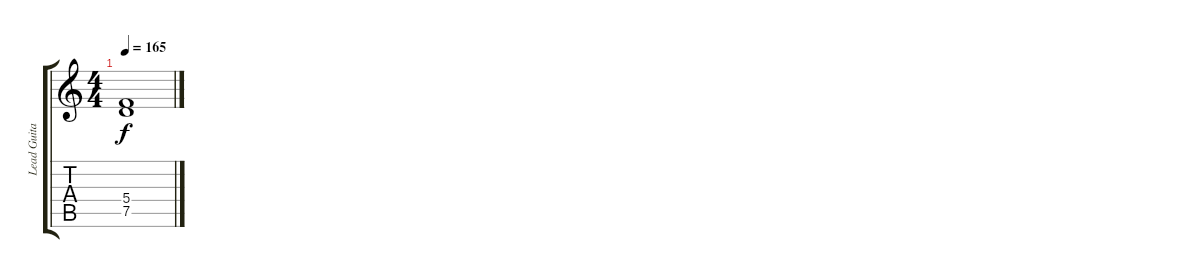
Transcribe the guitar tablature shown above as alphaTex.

\track ("Lead Guitar" "Lead Guita") {instrument distortionguitar}
\staff {score tabs}
\tuning (D4 A3 F3 C3 G2 D2) {hide}
\ts (4 4)
\tempo 165
\clef g2
\ks c
(5.4{t} 7.5{t}).1{dy f}
